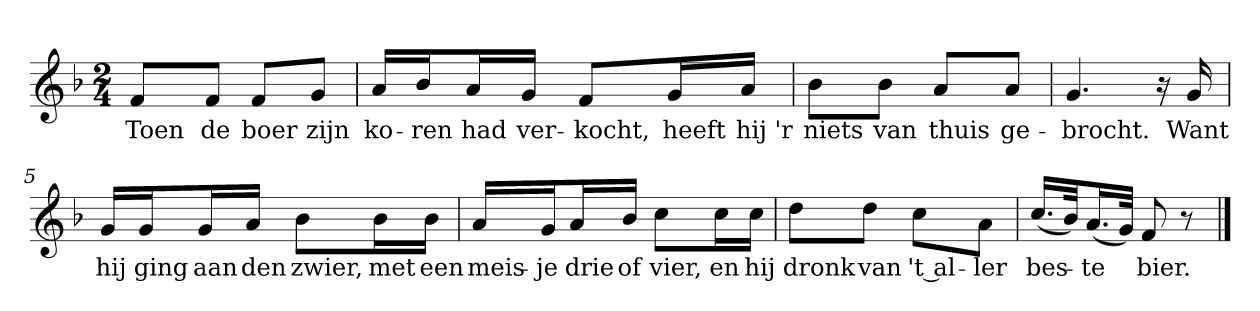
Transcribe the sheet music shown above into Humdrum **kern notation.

**kern	**text
*part1	*part1
*staff1	*staff1
*clefG2	*
*k[b-]	*
*F:	*
*M2/4	*
*MM120	*
=1	=1
8f/L	Toen
8f/J	de
8f/L	boer
8g/J	zijn
=2	=2
16a/LL	ko-
16b-/J	-ren
16a/L	had
16g/JJ	ver-
8f/L	-kocht,
16g/L	heeft
16a/JJ	hij 'r
=3	=3
8b-\L	niets
8b-\J	van
8a/L	thuis
8a/J	ge-
=4	=4
4.g	-brocht.
16r	.
16g	Want
=5	=5
16g/LL	hij
16g/J	ging
16g/L	aan
16a/JJ	den
8b-\L	zwier,
16b-\L	met
16b-\JJ	een
=6	=6
16a/LL	meis-
16g/J	-je
16a/L	drie
16b-/JJ	of
8cc\L	vier,
16cc\L	en
16cc\JJ	hij
=7	=7
8dd\L	dronk
8dd\J	van
8cc\L	't al-
8a\J	-ler
=8	=8
(16.cc/LL	bes-
32b-/Jk)	.
(16.a/L	-te
32g/JJk)	.
8f	bier.
8r	.
==	==
*-	*-
